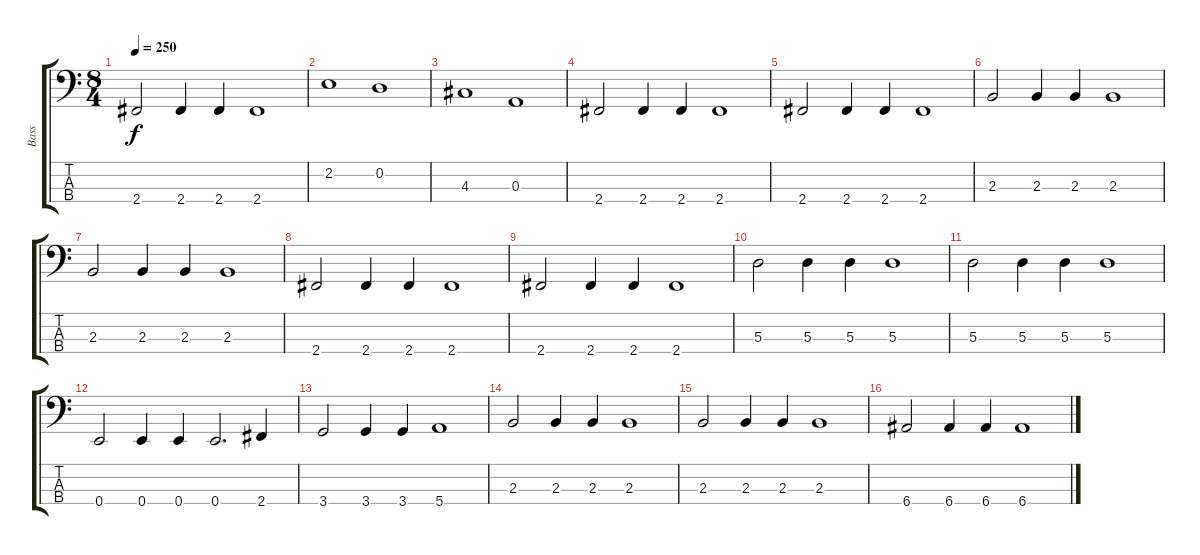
\track ("Bass" "Bass") {instrument electricbassfinger}
\staff {score tabs}
\tuning (G2 D2 A1 E1) {hide}
\ts (8 4)
\tempo 250
\clef f4
\ks c
2.4.2{dy f} 2.4.4 2.4.4 2.4.1 |
2.2.1 0.2.1 |
4.3.1 0.3.1 |
2.4.2 2.4.4 2.4.4 2.4.1 |
2.4.2 2.4.4 2.4.4 2.4.1 |
2.3.2 2.3.4 2.3.4 2.3.1 |
2.3.2 2.3.4 2.3.4 2.3.1 |
2.4.2 2.4.4 2.4.4 2.4.1 |
2.4.2 2.4.4 2.4.4 2.4.1 |
5.3.2 5.3.4 5.3.4 5.3.1 |
5.3.2 5.3.4 5.3.4 5.3.1 |
0.4.2 0.4.4 0.4.4 0.4.2{d} 2.4.4 |
3.4.2 3.4.4 3.4.4 5.4.1 |
2.3.2 2.3.4 2.3.4 2.3.1 |
2.3.2 2.3.4 2.3.4 2.3.1 |
6.4.2 6.4.4 6.4.4 6.4.1
